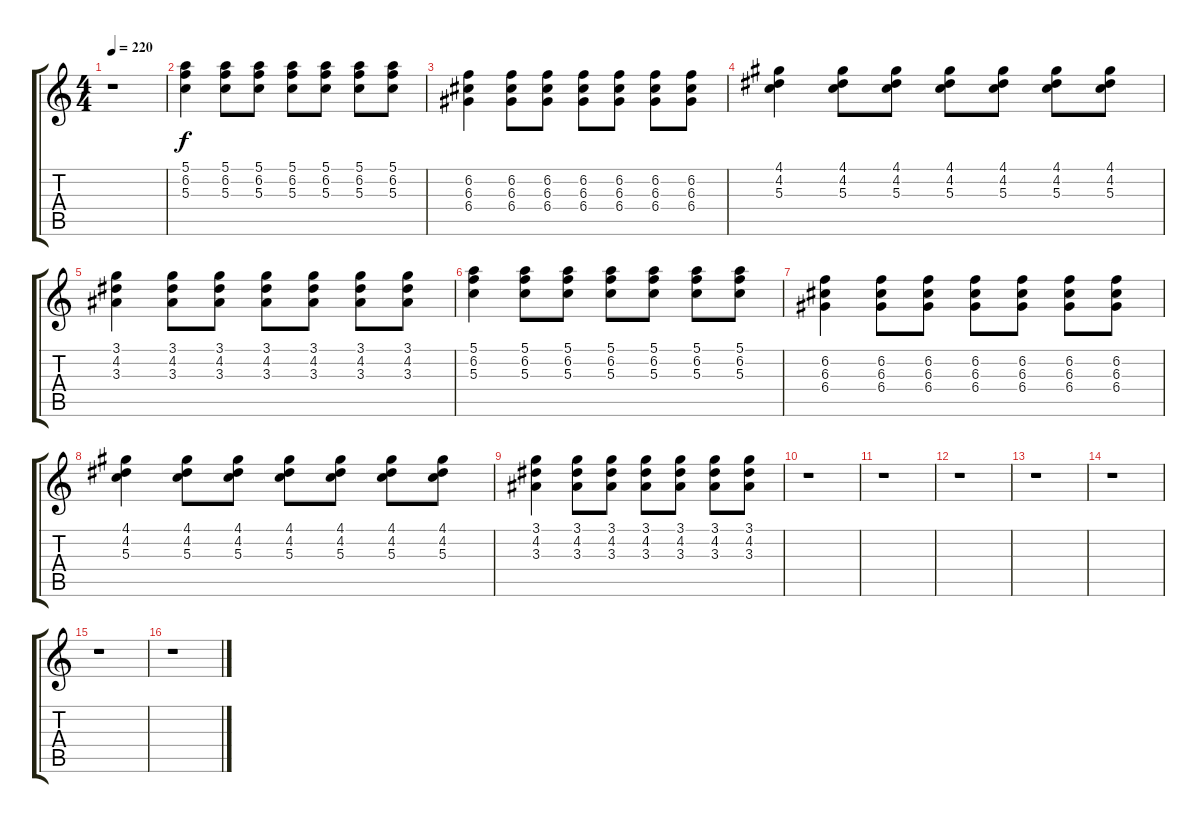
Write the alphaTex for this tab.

\track "" {instrument distortionguitar}
\staff {score tabs}
\tuning (E4 B3 G3 D3 A2 E2) {hide}
\ts (4 4)
\tempo 220
\clef g2
\ks c
r.1{dy f} |
(5.1 6.2 5.3).4 (5.1 6.2 5.3).8 (5.1 6.2 5.3).8 (5.1 6.2 5.3).8 (5.1 6.2 5.3).8 (5.1 6.2 5.3).8 (5.1 6.2 5.3).8 |
(6.2 6.3 6.4).4 (6.2 6.3 6.4).8 (6.2 6.3 6.4).8 (6.2 6.3 6.4).8 (6.2 6.3 6.4).8 (6.2 6.3 6.4).8 (6.2 6.3 6.4).8 |
(4.1 4.2 5.3).4 (4.1 4.2 5.3).8 (4.1 4.2 5.3).8 (4.1 4.2 5.3).8 (4.1 4.2 5.3).8 (4.1 4.2 5.3).8 (4.1 4.2 5.3).8 |
(3.1 4.2 3.3).4 (3.1 4.2 3.3).8 (3.1 4.2 3.3).8 (3.1 4.2 3.3).8 (3.1 4.2 3.3).8 (3.1 4.2 3.3).8 (3.1 4.2 3.3).8 |
(5.1 6.2 5.3).4 (5.1 6.2 5.3).8 (5.1 6.2 5.3).8 (5.1 6.2 5.3).8 (5.1 6.2 5.3).8 (5.1 6.2 5.3).8 (5.1 6.2 5.3).8 |
(6.2 6.3 6.4).4 (6.2 6.3 6.4).8 (6.2 6.3 6.4).8 (6.2 6.3 6.4).8 (6.2 6.3 6.4).8 (6.2 6.3 6.4).8 (6.2 6.3 6.4).8 |
(4.1 4.2 5.3).4 (4.1 4.2 5.3).8 (4.1 4.2 5.3).8 (4.1 4.2 5.3).8 (4.1 4.2 5.3).8 (4.1 4.2 5.3).8 (4.1 4.2 5.3).8 |
(3.1 4.2 3.3).4 (3.1 4.2 3.3).8 (3.1 4.2 3.3).8 (3.1 4.2 3.3).8 (3.1 4.2 3.3).8 (3.1 4.2 3.3).8 (3.1 4.2 3.3).8 |
r.1 |
r.1 |
r.1 |
r.1 |
r.1 |
r.1 |
r.1
